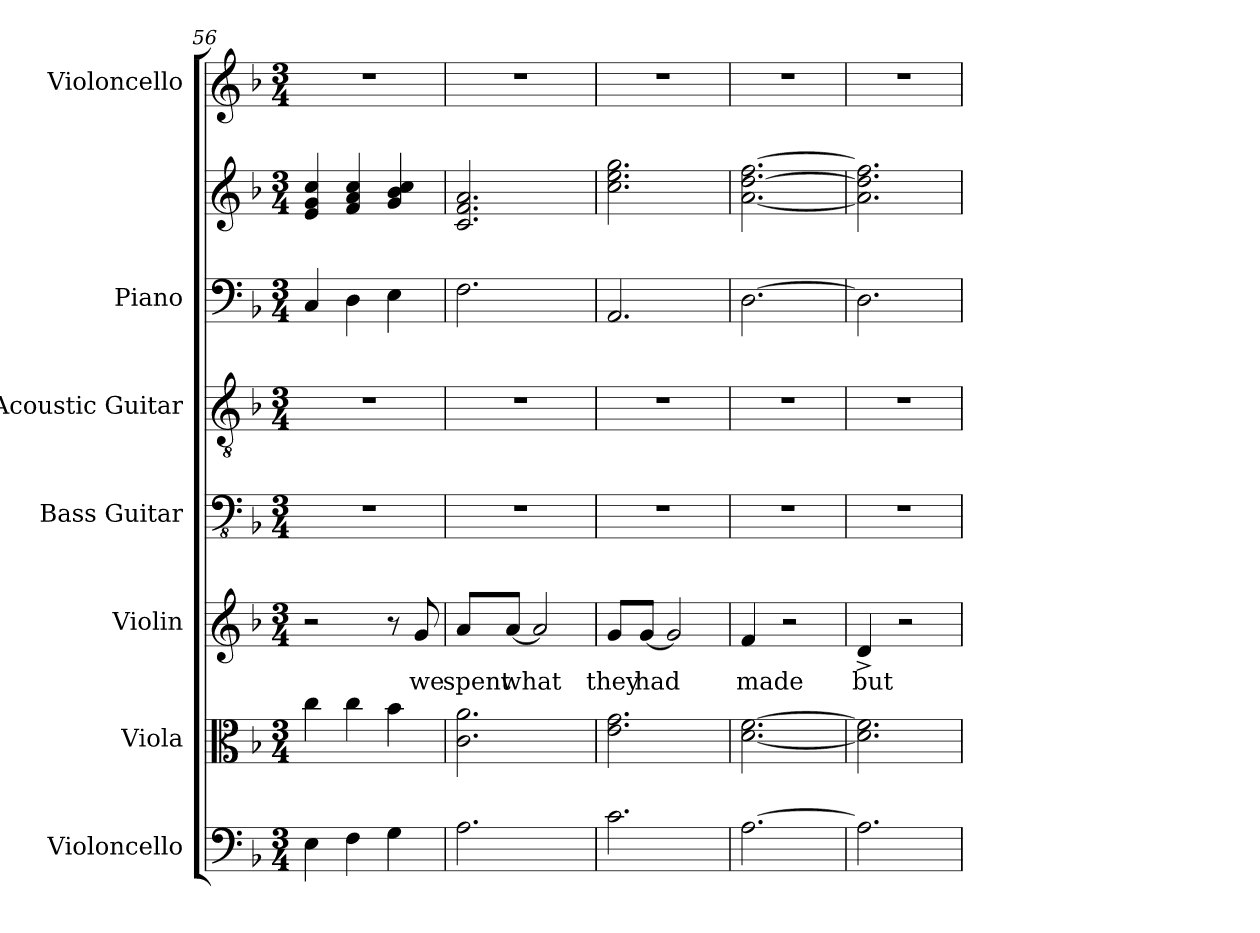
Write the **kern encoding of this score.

**kern	**kern	**kern	**text	**kern	**kern	**kern	**kern	**kern
*part7	*part6	*part5	*part5	*part4	*part3	*part2	*part2	*part1
*staff8	*staff7	*staff6	*staff6	*staff5	*staff4	*staff3	*staff2	*staff1
*I"Violoncello	*I"Viola	*I"Violin	*	*I"Bass Guitar	*I"Acoustic Guitar	*I"Piano	*	*I"Violoncello
*I'Vc.	*I'Vla.	*I'Vln.	*	*I'B. Guit.	*I'Guit.	*I'Pno.	*	*I'Vc.
*clefF4	*clefC3	*clefG2	*	*clefFv4	*clefGv2	*clefF4	*clefG2	*clefG2
*k[b-]	*k[b-]	*k[b-]	*	*k[b-]	*k[b-]	*k[b-]	*k[b-]	*k[b-]
*M3/4	*M3/4	*M3/4	*	*M3/4	*M3/4	*M3/4	*M3/4	*M3/4
=56	=56	=56	=56	=56	=56	=56	=56	=56
4E\	4cc\	2r	.	2.r	2.r	4C/	4e/ 4g/ 4cc/	2.r
4F\	4cc\	.	.	.	.	4D\	4f/ 4a/ 4cc/	.
4G\	4b-\	8r	.	.	.	4E\	4g/ 4b-/ 4cc/	.
.	.	8g/	we	.	.	.	.	.
=57	=57	=57	=57	=57	=57	=57	=57	=57
2.A\	2.c\ 2.a\	8a/L	spent	2.r	2.r	2.F\	2.c/ 2.f/ 2.a/	2.r
.	.	[8a/J	what	.	.	.	.	.
.	.	2a/]	.	.	.	.	.	.
=58	=58	=58	=58	=58	=58	=58	=58	=58
2.c\	2.e\ 2.g\	8g/L	they	2.r	2.r	2.AA/	2.cc\ 2.ee\ 2.gg\	2.r
.	.	[8g/J	had	.	.	.	.	.
.	.	2g/]	.	.	.	.	.	.
=59	=59	=59	=59	=59	=59	=59	=59	=59
[2.A\	[2.d\ [2.f\	4f/	made	2.r	2.r	[2.D\	[2.a\ [2.dd\ [2.ff\	2.r
.	.	2r	.	.	.	.	.	.
=60	=60	=60	=60	=60	=60	=60	=60	=60
2.A\]	2.d\] 2.f\]	4d^/	but	2.r	2.r	2.D\]	2.a\] 2.dd\] 2.ff\]	2.r
.	.	2r	.	.	.	.	.	.
=	=	=	=	=	=	=	=	=
*-	*-	*-	*-	*-	*-	*-	*-	*-
